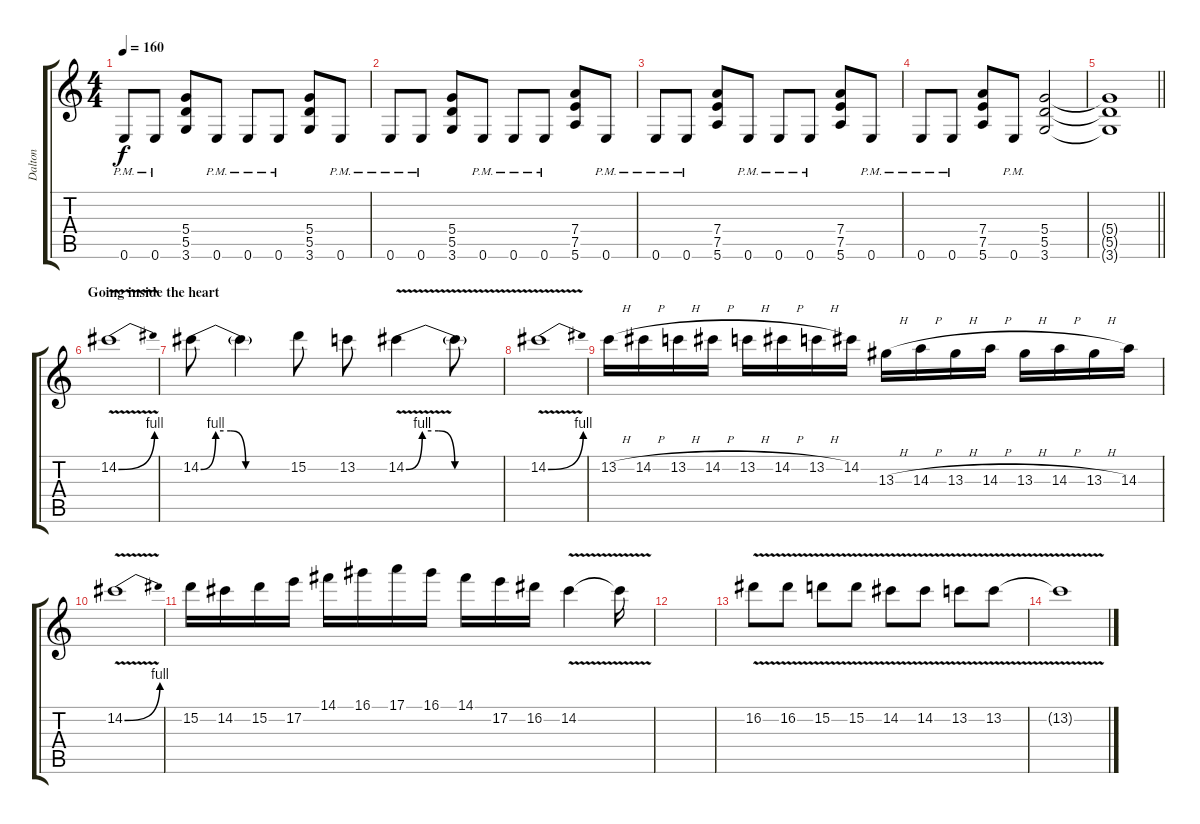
\track ("Dalton" "Dalton") {instrument overdrivenguitar}
\staff {score tabs}
\tuning (E4 B3 G3 D3 A2 E2) {hide}
\ts (4 4)
\tempo 160
\clef g2
\ks c
0.6{pm}.8{dy f} 0.6{pm}.8 (5.4 5.5 3.6).8 0.6{pm}.8 0.6{pm}.8 0.6{pm}.8 (5.4 5.5 3.6).8 0.6{pm}.8 |
0.6{pm}.8 0.6{pm}.8 (5.4 5.5 3.6).8 0.6{pm}.8 0.6{pm}.8 0.6{pm}.8 (7.4 7.5 5.6).8 0.6{pm}.8 |
0.6{pm}.8 0.6{pm}.8 (7.4 7.5 5.6).8 0.6{pm}.8 0.6{pm}.8 0.6{pm}.8 (7.4 7.5 5.6).8 0.6{pm}.8 |
0.6{pm}.8 0.6{pm}.8 (7.4 7.5 5.6).8 0.6{pm}.8 (5.4 5.5 3.6).2 |
\barLineRight lightlight
(5.4{t} 5.5{t} 3.6{t}).1 |
\section ("" "Going inside the heart")
14.2{be (bend 0 0 60 4) v}.1 |
14.2{be (custom 0 0 10 4 20 4 30 0 60 0)}.8 14.2{t}.4 15.2.8 13.2.8 14.2{be (custom 0 0 10 4 20 4 30 0 60 0) v}.4 14.2{t}.8 |
14.2{be (bend 0 0 60 4) v}.1 |
13.2{h}.16 14.2{h}.16 13.2{h}.16 14.2{h}.16 13.2{h}.16 14.2{h}.16 13.2{h}.16 14.2.16 13.3{h}.16 14.3{h}.16 13.3{h}.16 14.3{h}.16 13.3{h}.16 14.3{h}.16 13.3{h}.16 14.3.16 |
14.2{be (bend 0 0 60 4) v}.1 |
15.2.16 14.2.16 15.2.16 17.2.16 14.1.16 16.1.16 17.1.16 16.1.16 14.1.16 17.2.16 16.2.16 14.2{v}.4 14.2{t}.16 |
|
16.2{v}.8 16.2{v}.8 15.2{v}.8 15.2{v}.8 14.2{v}.8 14.2{v}.8 13.2{v}.8 13.2{v}.8 |
13.2{t}.1
